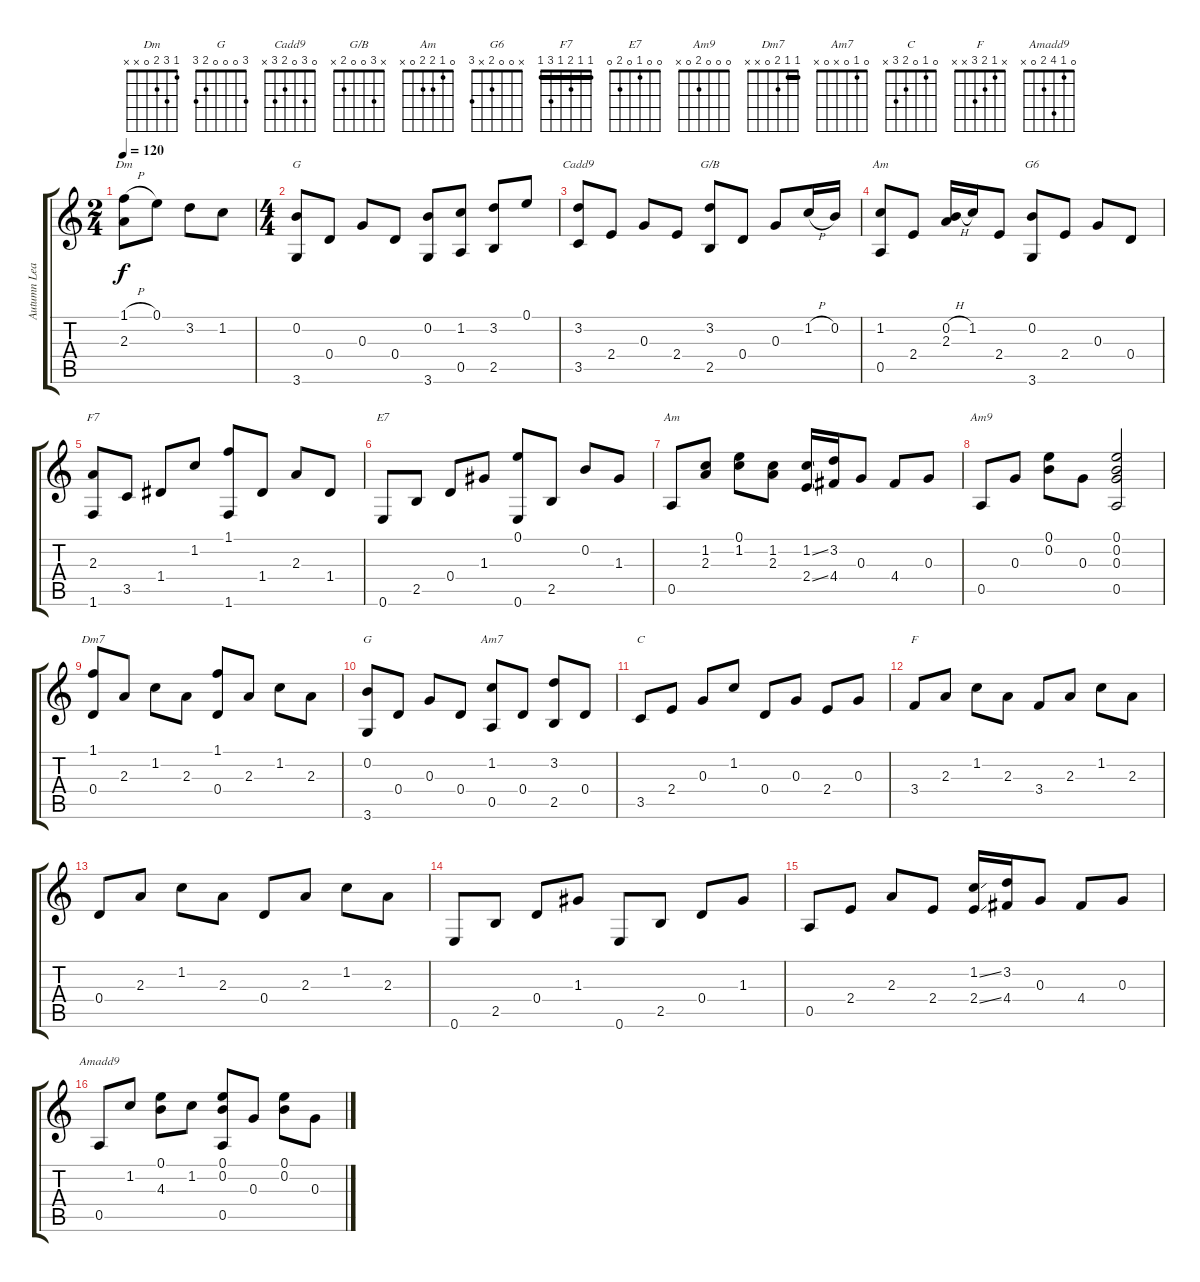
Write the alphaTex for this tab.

\track ("Autumn Leaves" "Autumn Lea") {instrument acousticguitarnylon}
\staff {score tabs}
\tuning (E4 B3 G3 D3 A2 E2) {hide}
\chord ("Dm" 1 3 2 0 x x)
\chord ("G" x 0 x x x 3)
\chord ("Cadd9" 0 3 0 2 3 x)
\chord ("G/B" x 3 0 0 2 x)
\chord ("Am" x 1 2 2 0 x)
\chord ("G6" x 0 0 2 x 3)
\chord ("F7" 1 1 2 1 3 1) {barre 1}
\chord ("E7" 0 0 1 0 2 0)
\chord ("Am" 0 1 2 2 0 x)
\chord ("Am9" 0 0 0 2 0 x)
\chord ("Dm7" 1 1 2 0 x x) {barre 1}
\chord ("G" 3 0 0 0 2 3)
\chord ("Am7" 0 1 0 x 0 x)
\chord ("C" 0 1 0 2 3 x)
\chord ("F" x 1 2 3 x x)
\chord ("Amadd9" 0 1 4 2 0 x)
\ts (2 4)
\tempo 120
\clef g2
\ks c
(1.1{h} 2.3).8{ch "Dm" dy f instrument acousticguitarnylon} 0.1.8 3.2.8 1.2.8 |
\ts (4 4)
(0.2 3.6).8{ch "G"} 0.4.8 0.3.8 0.4.8 (0.2 3.6).8 (1.2 0.5).8 (3.2 2.5).8 0.1.8 |
(3.2 3.5).8{ch "Cadd9"} 2.4.8 0.3.8 2.4.8 (3.2 2.5).8{ch "G/B"} 0.4.8 0.3.8 1.2{h}.16 0.2.16{instrument acousticguitarnylon} |
(1.2 0.5).8{ch "Am"} 2.4.8 (0.2{h} 2.3).16 1.2.16 2.4.8 (0.2 3.6).8{ch "G6"} 2.4.8 0.3.8 0.4.8 |
(2.3 1.6).8{ch "F7"} 3.5.8 1.4.8 1.2.8 (1.1 1.6).8 1.4.8 2.3.8 1.4.8 |
0.6.8{ch "E7"} 2.5.8 0.4.8 1.3.8 (0.1 0.6).8 2.5.8 0.2.8 1.3.8 |
0.5.8{ch "Am"} (1.2 2.3).8 (0.1 1.2).8 (1.2 2.3).8 (1.2{ss} 2.4{ss}).16 (3.2 4.4).16 0.3.8 4.4.8 0.3.8 |
0.5.8{ch "Am9"} 0.3.8 (0.1 0.2).8 0.3.8 (0.1 0.2 0.3 0.5).2 |
(1.1 0.4).8{ch "Dm7"} 2.3.8 1.2.8 2.3.8 (1.1 0.4).8 2.3.8 1.2.8 2.3.8 |
(0.2 3.6).8{ch "G"} 0.4.8 0.3.8 0.4.8 (1.2 0.5).8{ch "Am7"} 0.4.8 (3.2 2.5).8 0.4.8 |
3.5.8{ch "C"} 2.4.8 0.3.8 1.2.8 0.4.8 0.3.8 2.4.8 0.3.8 |
3.4.8{ch "F"} 2.3.8 1.2.8 2.3.8 3.4.8 2.3.8 1.2.8 2.3.8 |
0.4.8 2.3.8 1.2.8 2.3.8 0.4.8 2.3.8 1.2.8 2.3.8 |
0.6.8 2.5.8 0.4.8 1.3.8 0.6.8 2.5.8 0.4.8 1.3.8 |
0.5.8 2.4.8 2.3.8 2.4.8 (1.2{ss} 2.4{ss}).16 (3.2 4.4).16 0.3.8 4.4.8 0.3.8 |
0.5.8{ch "Amadd9"} 1.2.8 (0.1 4.3).8 1.2.8 (0.1 0.2 0.5).8 0.3.8 (0.1 0.2).8 0.3.8
